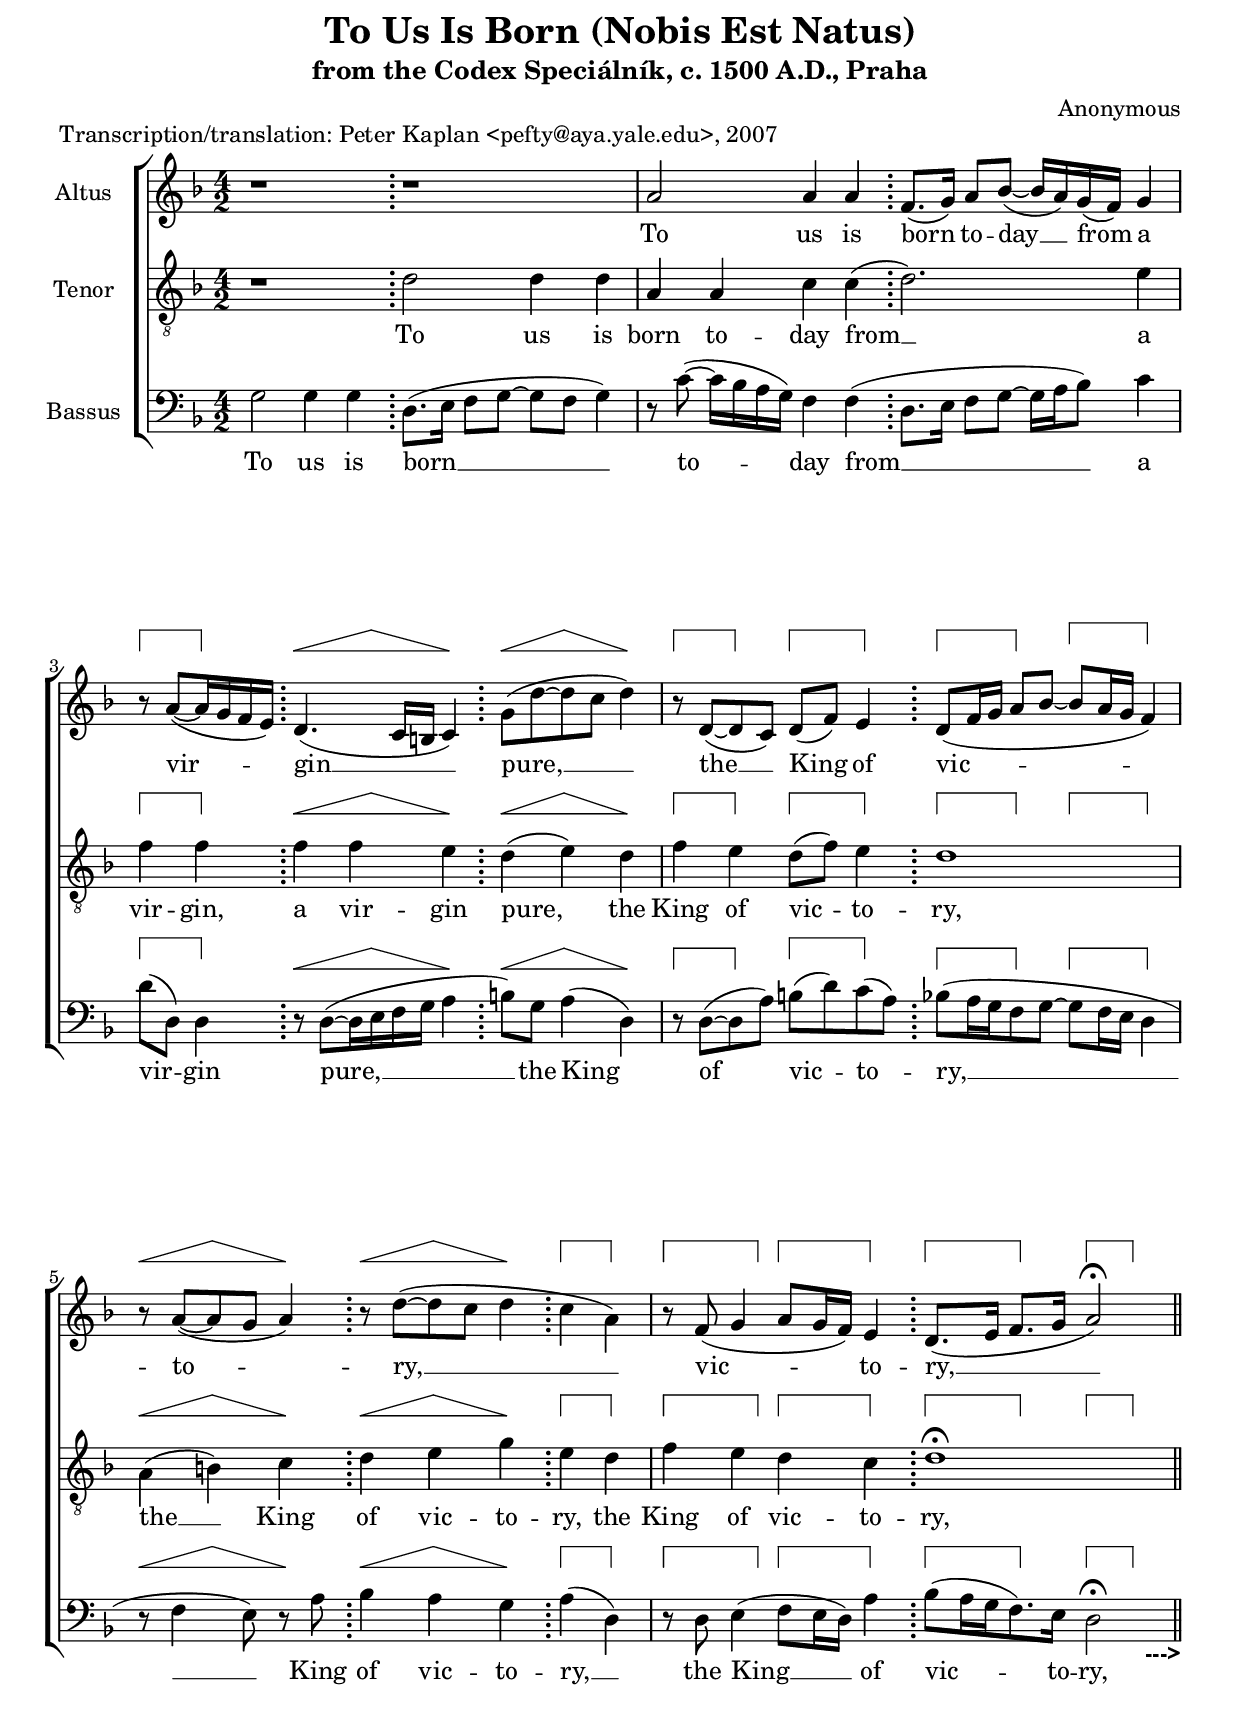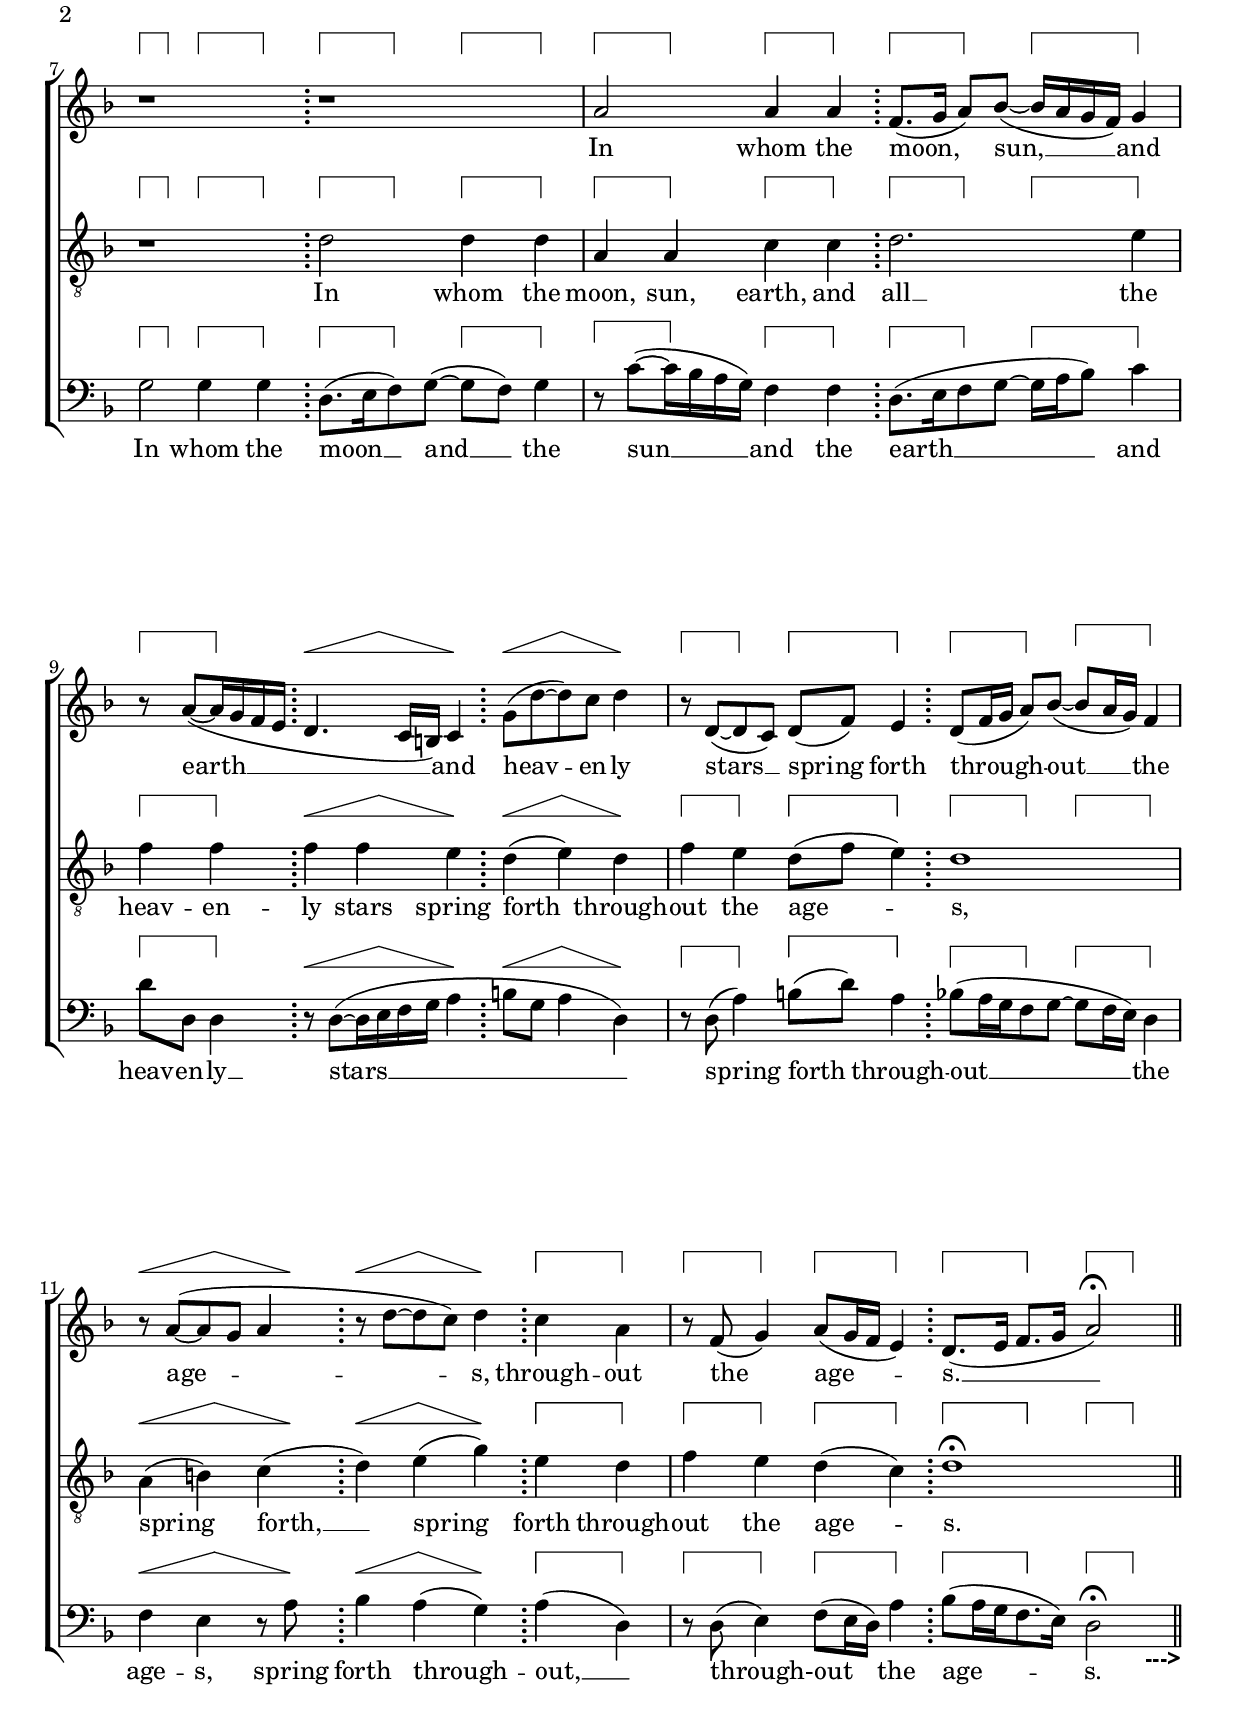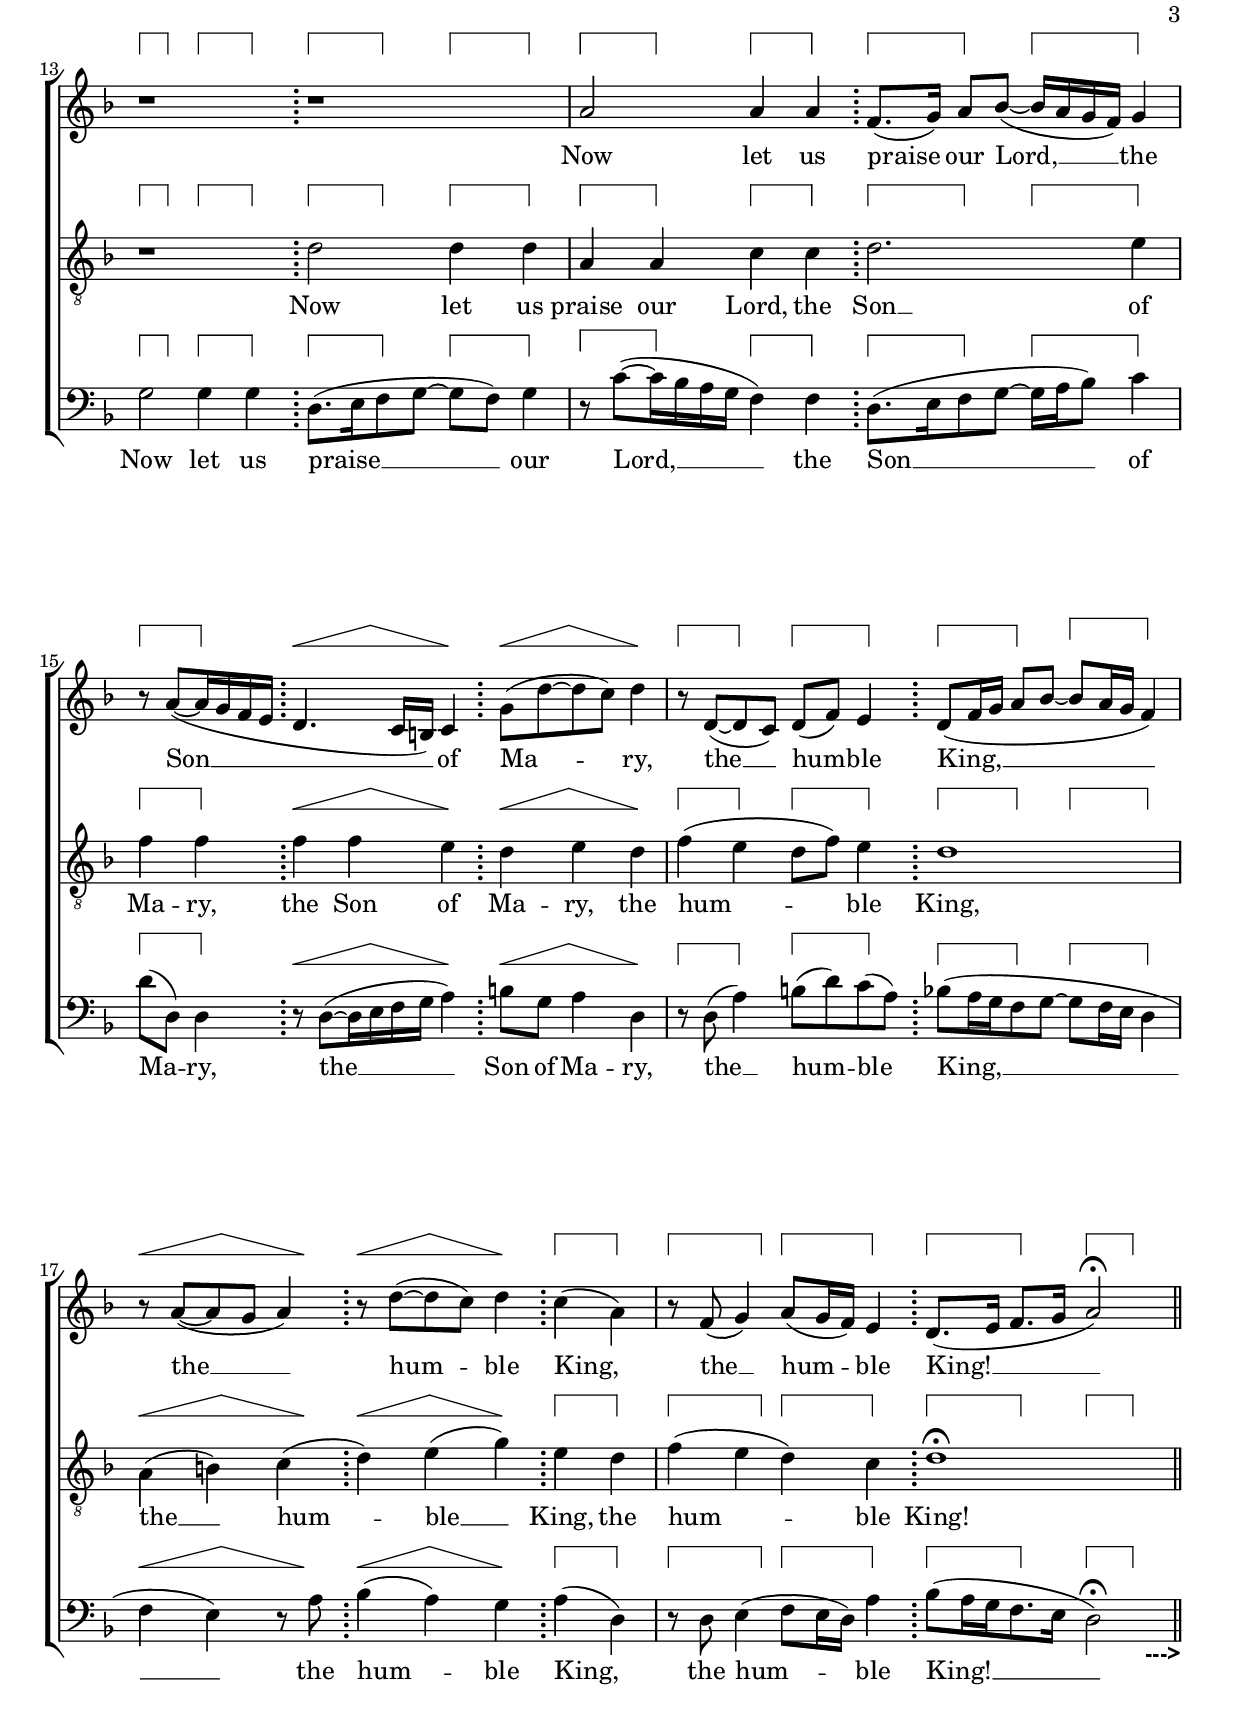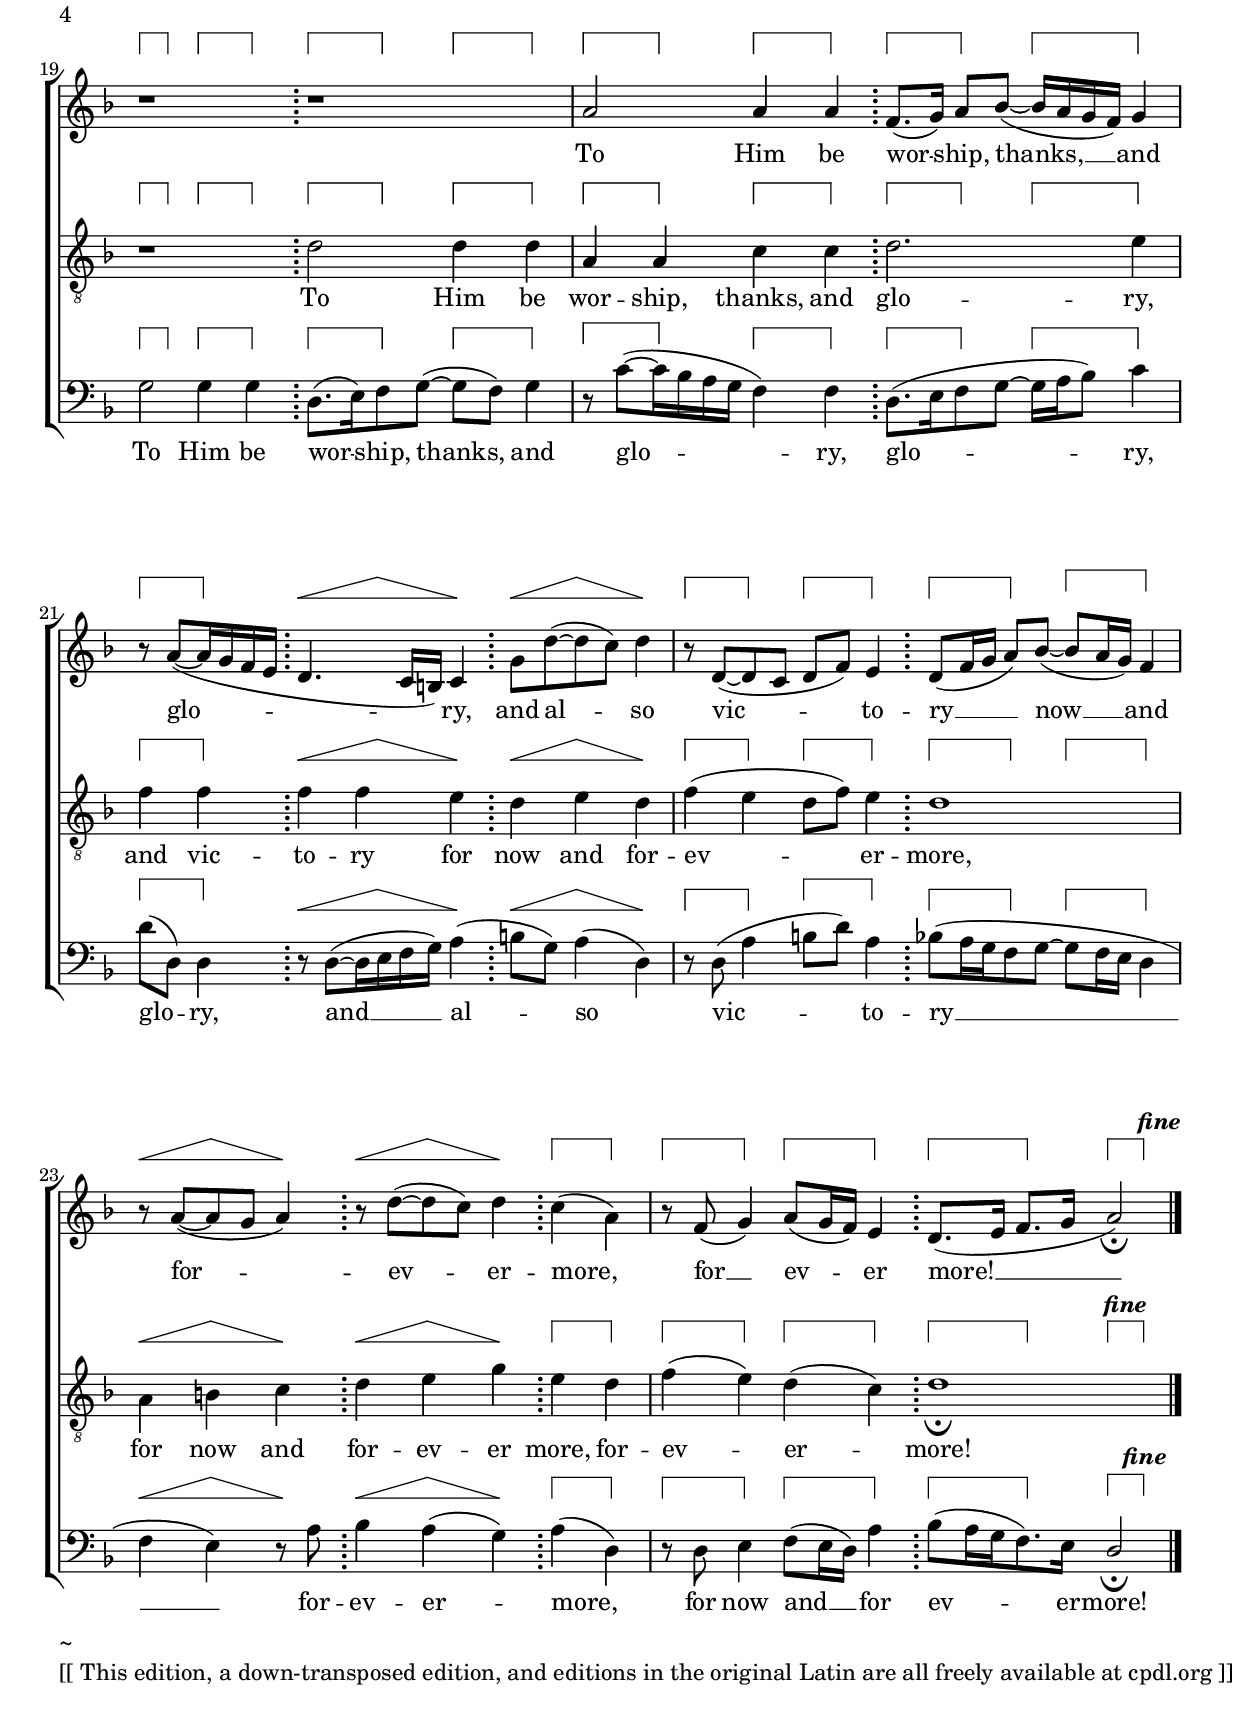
     \version "2.10.10"
\layout {
 % ragged-last = ##t
         \context { 
 % *** TO REMOVE MEASURE GROUPINGS, REMOVE NEXT LINE OF CODE ***
                   \Staff \consists "Measure_grouping_engraver" 
                 % \Staff \consists "Horizontal_bracket_engraver" 
                   }
}

\paper {
  between-system-space = 5\cm
  between-system-padding = #5
  bottom-margin = 1\cm
  top-margin = 0.1\cm
  ragged-bottom=##f
  % ragged-last-bottom=##f
  system-count = #20
  systemSeparatorMarkup = ""
}


oneHalfNoteTime = \markup {
  \override #'(baseline-skip . 0)
  \column {
    \line { \number "1" }
    \line { \smaller \smaller \note #"2" #-0.6 }
  }
}


\header {
    title = "To Us Is Born (Nobis Est Natus)"
    subtitle = "from the Codex Speciálník, c. 1500 A.D., Praha"
    composer = "Anonymous"
    date = "c. 1500 A.D."
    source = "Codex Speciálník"
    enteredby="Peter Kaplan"
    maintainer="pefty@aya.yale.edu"
    piece ="Transcription/translation: Peter Kaplan <pefty@aya.yale.edu>, 2007"
    texidoc = "Any modern transcription of Early music suffers from some necessary flaws.  But in this case additional errors may have crept in in my dictation of this piece from the Hilliard Ensemble recording (1995) thereof.  (In some places I was fully unable to precisely refer the text underlay apparent in the Hilliard Ensemble recording to the text provided in the liner notes; in these cases I have done my best to fill in the gaps sensibly and singably.)  Please forgive any errors, as I had no source against which to check my work.  If errors are found, please notify me so that I can submit a corrected version.

Original Latin text (some verses omitted):
Nobis est natus hodie 
  de pura virgine 
  rex victorie.
Cui sol luna  
  et terra omnia sidera 
  vernant per tempora,
Laudamus nostrum dominum 
  Maria filium 
  regem humilium.
Salus illi et gloria 
  atque victoria 
  per cuncta secula."
}

     \score { 


       \new Score 
\with { 
\override NonMusicalPaperColumn #'line-break-permission = ##f 
\override NonMusicalPaperColumn #'page-break-permission = ##f 
\override SpacingSpanner 
          #'base-shortest-duration = #(ly:make-moment 1 16) 
}
        {
         <<
        \new ChoirStaff 
         <<
        \new Staff = altus <<
               {  

        \time 4/2 
      %% Custom time signature
      \override Staff.TimeSignature #'style = #'neomensural
      \override Staff.TimeSignature #'break-visibility = #all-invisible
        \clef treble 
        \key d \minor 
        \set Staff.instrumentName = "Altus "
        \set Staff.midiInstrument = "synth voice"
       % grand measure 1
        r1
        \bar ":"
        r1
       % grand measure 2
        a'2 a'4 a'
        \bar ":"
        f'8.( g'16) a'8[ bes'8](~bes'16 a') g'( f') g'4
        \break
       % grand measure 3
        r8 a'8(~a'16 g'16 f' e')
        \bar ":"
        d'4.( c'16 b c'4)
        \bar ":"
        g'8( d''8~d'' c'' d''4)
       % grand measure 4
        r8 d'8(~d' c') d'( f') e'4
        \bar ":"
        d'8[( f'16 g'] a'8 bes'~bes' a'16 g' f'4)
        \break
       % grand measure 5
        r8 a'8(~a' g' a'4)
        \bar ":"
        r8 d''8([~d'' c''] d''4
        \bar ":"
        \stemDown
        c''4 a') 
        \stemNeutral
       % grand measure 6
        r8 f'8( g'4 a'8 g'16 f') e'4 
        \bar ":"
        d'8.([ e'16] f'8.[ g'16] a'2)
        \fermata
        \bar "||"
        \pageBreak
       % grand measure 7
        r1
        \bar ":"
        r1
       % grand measure 8
        a'2 a'4 a'
        \bar ":"
        f'8.( g'16 a'8)[ bes'8](~bes'16 a'16 g' f') g'4
        \break
       % grand measure 9
        r8 a'8(~a'16 g' f' e'
        \bar ":"
        d'4. c'16 b) c'4
        \bar ":"
        g'8( d''8~d'') c'' d''4
       % grand measure 10
        r8 d'8(~d' c') d'( f') e'4
        \bar ":"
        d'8[( f'16 g'] a'8) bes'(~bes' a'16 g') f'4
        \break
       % grand measure 11
        r8 a'8(~a' g' a'4
        \bar ":"
        r8 d''8[~d'' c'']) d''4
        \bar ":"
        \stemDown
        c''4 a' 
        \stemNeutral
       % grand measure 12
        r8 f'8( g'4) a'8( g'16 f' e'4) 
        \bar ":"
        d'8.[( e'16] f'8.[ g'16] a'2)
        \fermata
        \bar "||"
        \pageBreak
       % grand measure 13
        r1
        \bar ":"
        r1
       % grand measure 14
        a'2 a'4 a'
        \bar ":"
        f'8.( g'16) a'8[ bes'8](~bes'16 a' g' f') g'4
        \break
       % grand measure 15
        r8 a'8(~a'16 g'16 f' e'
        \bar ":"
        d'4. c'16 b) c'4
        \bar ":"
        g'8( d''8~d'' c'')] d''4
       % grand measure 16
        r8 d'8(~d' c') d'( f') e'4
        \bar ":"
        d'8[( f'16 g'] a'8 bes'~bes' a'16 g' f'4)
        \break
       % grand measure 17
        r8 a'8(~a' g' a'4)
        \bar ":"
        r8 d''8([~d'' c'')] d''4
        \bar ":"
        \stemDown
        c''4( a') 
        \stemNeutral
       % grand measure 18
        r8 f'8( g'4) a'8( g'16 f') e'4 
        \bar ":"
        d'8.[( e'16] f'8.[ g'16] a'2)
        \fermata
        \bar "||"
        \pageBreak
       % grand measure 19
        r1
        \bar ":"
        r1
       % grand measure 20
        a'2 a'4 a'
        \bar ":"
        f'8.( g'16) a'8[ bes'8](~bes'16 a'16 g' f') g'4
        \break
       % grand measure 21
        r8 a'(~a'16 g'16 f' e'
        \bar ":"
        d'4. c'16 b) c'4
        \bar ":"
        g'8 d''8(~d'' c'') d''4
       % grand measure 22
        r8 d'8(~d' c' d' f') e'4
        \bar ":"
        d'8[( f'16 g'] a'8) bes'(~bes' a'16 g') f'4
        \break
       % grand measure 23
        r8 a'8(~a' g' a'4)
        \bar ":"
        r8 d''8([~d'' c'']) d''4
        \bar ":"
        \stemDown
        c''4( a') 
        \stemNeutral
       % grand measure 24
        r8 f'8( g'4) a'8( g'16 f') e'4 
        \bar ":"
        d'8.[( e'16] f'8.[ g'16] a'2^\markup{ \hspace#3 \raise #0.0 \italic \bold fine } )
        _\fermata
        \bar "||"
 }
\addlyrics { 


        To us is 
        born to -- day __ from a
        vir --
        gin __
        pure, __ 
        the __ King of
        vic -- 
        to --
        ry,
        __ 
        vic -- to -- 
        ry, __ 


        In whom the 
        moon, sun, __ and
        earth
        __ and
        heav -- en -- ly 
        stars __ spring forth 
        through -- out __ the
        age --
        s,
        through -- out 
        the age -- 
        s. __


        Now let us 
        praise our Lord, __ the
        Son
        __ of 
        Ma -- ry,
        the __ hum -- ble 
        King, __ 
        the __ 
        hum -- ble
        King,
        the __ hum -- ble  
        King! __


        To Him be  
        wor -- ship, thanks, __ and 
        glo -- 
        ry,  
        and al -- so
        vic -- to -- 
        ry __ now __ and
        for --
        ev -- er -- 
        more, 
        for __ ev -- er
        more! __
} 
>>
        \new Staff = tenor <<
               {  
      %% Custom time signature
      \override Staff.TimeSignature #'style = #'neomensural
      \override Staff.TimeSignature #'break-visibility = #all-invisible
        \clef "G_8" 
        \key d \minor 
        \time 4/2 
        \set Staff.instrumentName = "Tenor "
        \set Staff.midiInstrument = "synth voice"
       % grand measure 1
        r1
        \bar ":"
        d'2 d'4 d'
       % grand measure 2
        a4 a c' c'(
        \bar ":"
        d'2.) e'4
       % grand measure 3
        f'4 f'
        \bar ":"
        f'4 f' e'
        \bar ":"
        d'4( e') d'
       % grand measure 4
        f'4 e' d'8( f') e'4
        \bar ":"
        d'1
       % grand measure 5
        \stemDown
        a4\startGroup( b\stopGroup) c'\startGroup
        \stemNeutral
        \bar ":"
        d'4\stopGroup e'\startGroup g'\stopGroup
        \bar ":"
        e' d' 
       % grand measure 6
        f'4 e' d' c' 
        \bar ":"
        d'1 
        \fermata
        \bar "||" 
        \pageBreak
       % grand measure 7
        r1
        \bar ":"
        d'2 d'4 d'
       % grand measure 8
        a4 a c' c'
        \bar ":"
        d'2. e'4
       % grand measure 9
        f'4 f'
        \bar ":"
        f'4 f' e'
        \bar ":"
        d'4( e') d'
       % grand measure 10
        f'4 e' d'8( f' e'4)
        \bar ":"
        d'1
       % grand measure 11
        \stemDown
        a4\startGroup( b\stopGroup) c'\startGroup(
        \stemNeutral
        \bar ":"
        d'4\stopGroup) e'\startGroup( g'\stopGroup)
        \bar ":"
        e' d' 
       % grand measure 12
        f'4 e' d'( c') 
        \bar ":"
        d'1 
        \fermata
        \bar "||" 
        \pageBreak
       % grand measure 13
        r1
        \bar ":"
        d'2 d'4 d'
       % grand measure 14
        a4 a c' c'
        \bar ":"
        d'2. e'4
       % grand measure 15
        f'4 f'
        \bar ":"
        f'4 f' e'
        \bar ":"
        d'4 e' d'
       % grand measure 16
        f'4( e' d'8 f') e'4
        \bar ":"
        d'1
       % grand measure 17
        \stemDown
        a4\startGroup( b\stopGroup) c'\startGroup(
        \stemNeutral
        \bar ":"
        d'4\stopGroup) e'\startGroup( g'\stopGroup)
        \bar ":"
        e' d' 
       % grand measure 18
        f'4( e' d') c' 
        \bar ":"
        d'1 
        \fermata
        \bar "||" 
        \pageBreak
       % grand measure 19
        r1
        \bar ":"
        d'2 d'4 d'
       % grand measure 20
        a4 a c' c'
        \bar ":"
        d'2. e'4
       % grand measure 21
        f'4 f'
        \bar ":"
        f'4 f' e'
        \bar ":"
        d'4 e' d'
       % grand measure 22
        f'4( e' d'8 f') e'4
        \bar ":"
        d'1
       % grand measure 23
        \stemDown
        a4\startGroup b\stopGroup c'\startGroup
        \stemNeutral
        \bar ":"
        d'4\stopGroup e'\startGroup g'\stopGroup
        \bar ":"
        e' d' 
       % grand measure 24
        f'4( e') d'( c') 
        \bar ":"
        d'1^\markup{ \hspace#17 \raise #0.2 \italic \bold fine }  
        _\fermata
        \bar "|."
}
\addlyrics { 

        To us is 
        born to -- day from 
        __ a
        vir -- gin,
        a vir -- gin 
        pure, the 
        King of
        vic -- to --
        ry,
        the __ King of
        vic -- to --
        ry, the 
        King of vic -- to -- 
        ry, 


        In whom the 
        moon, sun, earth, and
        all __ the
        heav -- en -- 
        ly stars spring 
        forth through -- 
        out the age --
        s,
        spring forth,
        __ spring
        forth through -- 
        out the age -- 
        s.


        Now let us 
        praise our Lord, the
        Son __ of
        Ma -- ry,
        the Son of
        Ma -- ry, the
        hum -- ble 
        King, 
        the __ hum --
        ble __
        King, the
        hum -- ble  
        King!


        To Him be  
        wor -- ship, thanks, and  
        glo -- ry,
        and vic -- 
        to -- ry for
        now and for --
        ev -- er -- 
        more, 
        for now and  
        for -- ev -- er
        more, for --
        ev -- er --
        more!


}

>>

        \new Staff = bass <<
               {  
      %% Custom time signature
      \override Staff.TimeSignature #'style = #'neomensural
      \override Staff.TimeSignature #'break-visibility = #all-invisible
        \clef bass 
        \key d \minor 
        \time 4/2 
        \set Staff.instrumentName = "Bassus "
        \set Staff.midiInstrument = "synth voice"
       % grand measure 1
       % #(set-time-signature 8 4 '(2 2 2 2))
        g2 g4 g
        \bar ":"
        d8.([ e16] f8[ g]~g[ f] g4)        
       % grand measure 2  
       % #(set-time-signature 8 4 '(2 2 2 2))      
        r8 c'8(~c'16 bes a g) f4 f(
        \bar ":"
        d8.[ e16] f8[ g]~g16 a bes8) c'4
        \break
       % grand measure 3
       #(set-time-signature 8 4 '(2 3 3)) 
        d'8( d) d4
        \bar ":"
        r8 d8(~d16 e f g a4
        \bar ":"
        b8) g a4( d)
       % grand measure 4
       #(set-time-signature 8 4 '(2 2 2 2))
        r8 d8(~d a) b( d') c'( a)
        \bar ":"
        bes8( a16 g f8 g~g f16 e d4
       % grand measure 5
       #(set-time-signature 8 4 '(3 3 2)) 
        r8 f4 e8) r8 a8
        \bar ":"
        bes4 a g
        \bar ":"
        a4( d)
       % grand measure 6
       #(set-time-signature 8 4 '(2 2 2 2))
        r8 d8 e4( f8 e16 d) a4
        \bar ":"
        bes8( a16 g f8.) e16_\markup{ \hspace#9 \raise #0.8 \bold ---> } 
        % \once \override TextScript #'padding = #15.0    
        d2
        \fermata 
        \bar "||"
        \pageBreak
       % grand measure 7
       % #(set-time-signature 8 4 '(2 2 2 2))
        g2 g4 g
        \bar ":"
        d8.( e16 f8) g(~g f) g4        
       % grand measure 8        
        r8 c'8(~c'16 bes a g) f4 f
        \bar ":"
        d8.( e16 f8 g~g16 a bes8) c'4
        \break
       % grand measure 9
       #(set-time-signature 8 4 '(2 3 3)) 
        d'8 d d4
        \bar ":"
        r8 d8(~d16 e f g a4
        \bar ":"
        b8 g a4 d)
       % grand measure 10
       #(set-time-signature 8 4 '(2 2 2 2))
        r8 d8( a4) b8( d') a4
        \bar ":"
        bes8( a16 g f8 g~g f16 e) d4
       % grand measure 11
       #(set-time-signature 8 4 '(3 3 2)) 
        f4 e r8 a8
        \bar ":"
        bes4 a( g)
        \bar ":"
        a4( d)
       % grand measure 12
       #(set-time-signature 8 4 '(2 2 2 2))
        r8 d8( e4) f8( e16 d) a4
        \bar ":"
        bes8( a16 g f8. e16_\markup{ \hspace#9 \raise #0.8 \bold ---> }) 
        % \once \override TextScript #'padding = #15.0    
        d2
        \fermata 
        \bar "||"
        \pageBreak       
       % grand measure 13
       % #(set-time-signature 8 4 '(2 2 2 2))
        g2 g4 g
        \bar ":"
        d8.( e16 f8 g~g f) g4        
       % grand measure 14        
        r8 c'8((~c'16 bes a g f4) f
        \bar ":"
        d8.( e16 f8 g~g16 a bes8) c'4
        \break
       % grand measure 15
       #(set-time-signature 8 4 '(2 3 3)) 
        d'8( d) d4
        \bar ":"
        r8 d8(~d16 e f g a4)
        \bar ":"
        b8 g a4 d
       % grand measure 16
       #(set-time-signature 8 4 '(2 2 2 2))
        r8 d8( a4) b8( d') c'( a)
        \bar ":"
        bes8( a16 g f8 g~g f16 e d4
       % grand measure 17
       #(set-time-signature 8 4 '(3 3 2)) 
        f4 e) r8 a8
        \bar ":"
        bes4( a) g
        \bar ":"
        a4( d)
       % grand measure 18
       #(set-time-signature 8 4 '(2 2 2 2))
        r8 d8 e4( f8 e16 d) a4
        \bar ":"
        bes8( a16 g f8. e16_\markup{ \hspace#9 \raise #0.8 \bold ---> } 
        % \once \override TextScript #'padding = #15.0    
        d2)
        \fermata 
        \bar "||"
        \pageBreak       
       % grand measure 19
       % #(set-time-signature 8 4 '(2 2 2 2))
        g2 g4 g
        \bar ":"
        d8.( e16) f8 g(~g f) g4        
       % grand measure 20        
        r8 c'8(~c'16 bes a g f4) f
        \bar ":"
        d8.( e16 f8 g~g16 a bes8) c'4
        \break
       % grand measure 21
       #(set-time-signature 8 4 '(2 3 3)) 
        d'8( d) d4
        \bar ":"
        r8 d8(~d16 e f g) a4(
        \bar ":"
        b8 g) a4( d)
       % grand measure 22
       #(set-time-signature 8 4 '(2 2 2 2))
        r8 d8( a4 b8 d') a4
        \bar ":"
        bes8( a16 g f8 g~g f16 e d4
       % grand measure 23
       #(set-time-signature 8 4 '(3 3 2)) 
        f4 e) r8 a8
        \bar ":"
        bes4 a( g)
        \bar ":"
        a4( d)
       % grand measure 24
       #(set-time-signature 8 4 '(2 2 2 2))
        r8 d8 e4 f8( e16 d) a4
        \bar ":"
        bes8( a16 g f8.) e16^\markup{ \hspace#6 \raise #0 \bold \italic fine }  
        \stemUp
        d2
        _\fermata 
        \bar "|."
}
\addlyrics { 
        To us is 
        born __
        to -- day from 
        __ a
        vir -- gin
        pure, 
        __ the King 
        of vic -- to --
        ry,
        __ King
        of vic -- to -- 
        ry, __ 
        the King __ of
        vic -- to -- ry,


        In whom the 
        moon __ and __ the
        sun __ and the
        earth __ and
        heav -- en -- ly __ 
        stars 
        __ 
        spring forth through -- 
        out __ the
        age -- s, spring 
        forth through -- 
        out, __
        through- -- out the 
        age -- s.


        Now let us 
        praise __ our 
        Lord, __ the
        Son __ of
        Ma -- ry,
        the __  
        Son of Ma -- ry, 
        the __ hum -- ble
        King, 
        __ the
        hum -- ble 
        King, 
        the hum -- ble
        King! __


        To Him be  
        wor -- ship, thanks, and  
        glo -- ry,
        glo -- ry,
        glo -- ry,
        and __ al 
        -- so
        vic -- to -- 
        ry 
        __ for --
        ev -- er -- 
        more,  
        for now and __ for
        ev -- er -- more!

}

  >>
 >>
>>

       } 
     }
\markup{\column{\line{ ~ } \line{[[ This edition, a down-transposed edition, and editions in the original Latin are all freely available at cpdl.org ]]}} 
} 
